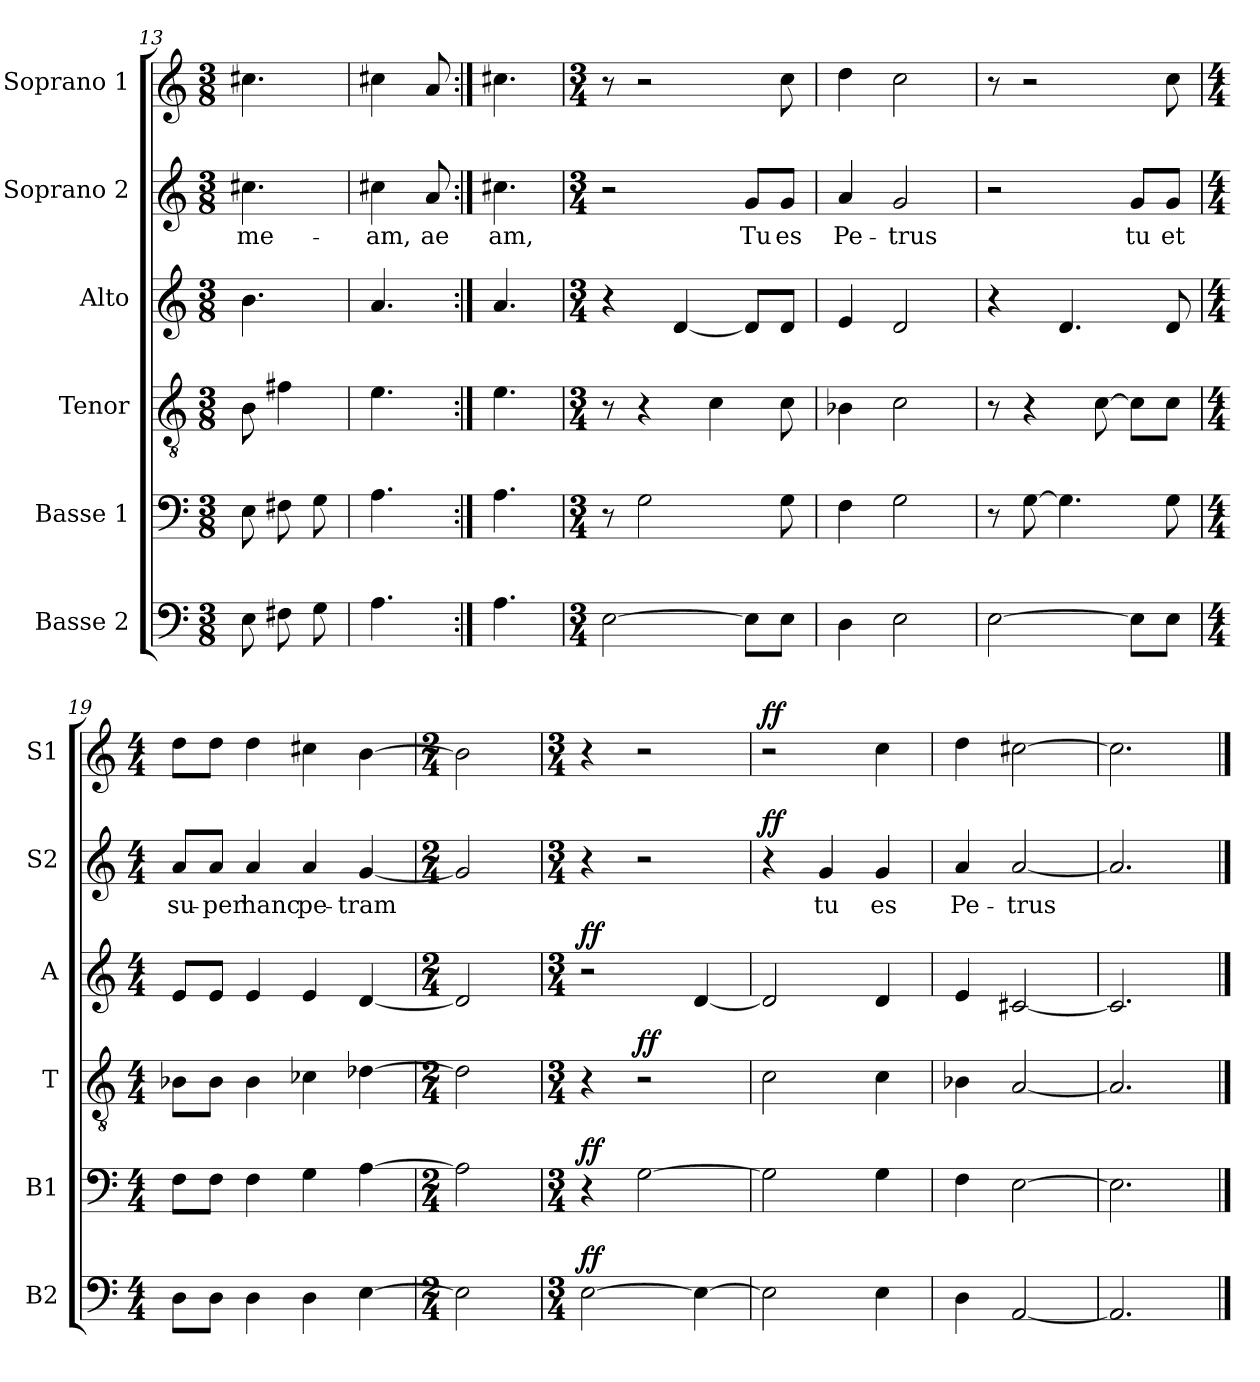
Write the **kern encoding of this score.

**kern	**dynam	**kern	**dynam	**kern	**dynam	**kern	**dynam	**kern	**text	**dynam	**kern	**dynam
*part6	*part6	*part5	*part5	*part4	*part4	*part3	*part3	*part2	*part2	*part2	*part1	*part1
*staff6	*staff6	*staff5	*staff5	*staff4	*staff4	*staff3	*staff3	*staff2	*staff2	*staff2	*staff1	*staff1
*I"Basse 2	*	*I"Basse 1	*	*I"Tenor	*	*I"Alto	*	*I"Soprano 2	*	*	*I"Soprano 1	*
*I'B2	*	*I'B1	*	*I'T	*	*I'A	*	*I'S2	*	*	*I'S1	*
*clefF4	*	*clefF4	*	*clefGv2	*	*clefG2	*	*clefG2	*	*	*clefG2	*
*k[]	*	*k[]	*	*k[]	*	*k[]	*	*k[]	*	*	*k[]	*
*M3/8	*	*M3/8	*	*M3/8	*	*M3/8	*	*M3/8	*	*	*M3/8	*
=13	=13	=13	=13	=13	=13	=13	=13	=13	=13	=13	=13	=13
!	!	!	!	!	!	!	!	!	!LO:LY:b	!	!	!
8E\	.	8E\	.	8B\	.	4.b\	.	4.cc#X\	me-	.	4.cc#X\	.
8F#X\	.	8F#X\	.	4f#X\	.	.	.	.	.	.	.	.
8G\	.	8G\	.	.	.	.	.	.	.	.	.	.
=14	=14	=14	=14	=14	=14	=14	=14	=14	=14	=14	=14	=14
!	!	!	!	!	!	!	!	!	!LO:LY:b	!	!	!
4.A\	.	4.A\	.	4.e\	.	4.a/	.	4cc#X\	-am,	.	4cc#X\	.
!	!	!	!	!	!	!	!	!	!LO:LY:b	!	!	!
.	.	.	.	.	.	.	.	8a/	ae	.	8a/	.
=15:|!	=15:|!	=15:|!	=15:|!	=15:|!	=15:|!	=15:|!	=15:|!	=15:|!	=15:|!	=15:|!	=15:|!	=15:|!
!	!	!	!	!	!	!	!	!	!LO:LY:b	!	!	!
4.A\	.	4.A\	.	4.e\	.	4.a/	.	4.cc#X\	am,	.	4.cc#X\	.
=16	=16	=16	=16	=16	=16	=16	=16	=16	=16	=16	=16	=16
*M3/4	*	*M3/4	*	*M3/4	*	*M3/4	*	*M3/4	*	*	*M3/4	*
[2E\	.	8r	.	8r	.	4r	.	2r	.	.	8r	.
.	.	2G\	.	4r	.	.	.	.	.	.	2r	.
.	.	.	.	.	.	[4d/	.	.	.	.	.	.
.	.	.	.	4c\	.	.	.	.	.	.	.	.
!	!	!	!	!	!	!	!	!	!LO:LY:b	!	!	!
8E\L]	.	.	.	.	.	8d/L]	.	8g/L	Tu	.	.	.
!	!	!	!	!	!	!	!	!	!LO:LY:b	!	!	!
8E\J	.	8G\	.	8c\	.	8d/J	.	8g/J	es	.	8cc\	.
=17	=17	=17	=17	=17	=17	=17	=17	=17	=17	=17	=17	=17
!	!	!	!	!	!	!	!	!	!LO:LY:b	!	!	!
4D\	.	4F\	.	4B-X\	.	4e/	.	4a/	Pe-	.	4dd\	.
!	!	!	!	!	!	!	!	!	!LO:LY:b	!	!	!
2E\	.	2G\	.	2c\	.	2d/	.	2g/	-trus	.	2cc\	.
!!LO:PB:g=z
=18	=18	=18	=18	=18	=18	=18	=18	=18	=18	=18	=18	=18
[2E\	.	8r	.	8r	.	4r	.	2r	.	.	8r	.
.	.	[8G\	.	4r	.	.	.	.	.	.	2r	.
.	.	4.G\]	.	.	.	4.d/	.	.	.	.	.	.
.	.	.	.	[8c\	.	.	.	.	.	.	.	.
!	!	!	!	!	!	!	!	!	!LO:LY:b	!	!	!
8E\L]	.	.	.	8c\L]	.	.	.	8g/L	tu	.	.	.
!	!	!	!	!	!	!	!	!	!LO:LY:b	!	!	!
8E\J	.	8G\	.	8c\J	.	8d/	.	8g/J	et	.	8cc\	.
=19	=19	=19	=19	=19	=19	=19	=19	=19	=19	=19	=19	=19
*M4/4	*	*M4/4	*	*M4/4	*	*M4/4	*	*M4/4	*	*	*M4/4	*
!	!	!	!	!	!	!	!	!	!LO:LY:b	!	!	!
8D\L	.	8F\L	.	8B-X\L	.	8e/L	.	8a/L	su-	.	8dd\L	.
!	!	!	!	!	!	!	!	!	!LO:LY:b	!	!	!
8D\J	.	8F\J	.	8B-\J	.	8e/J	.	8a/J	-per	.	8dd\J	.
!	!	!	!	!	!	!	!	!	!LO:LY:b	!	!	!
4D\	.	4F\	.	4B-\	.	4e/	.	4a/	hanc	.	4dd\	.
!	!	!	!	!	!	!	!	!	!LO:LY:b	!	!	!
4D\	.	4G\	.	4c-X\	.	4e/	.	4a/	pe-	.	4cc#X\	.
!	!	!	!	!	!	!	!	!	!LO:LY:b	!	!	!
[4E\	.	[4A\	.	[4d-X\	.	[4d/	.	[4g/	-tram	.	[4b\	.
=20	=20	=20	=20	=20	=20	=20	=20	=20	=20	=20	=20	=20
*M2/4	*	*M2/4	*	*M2/4	*	*M2/4	*	*M2/4	*	*	*M2/4	*
2E\]	.	2A\]	.	2d-\]	.	2d/]	.	2g/]	.	.	2b\]	.
=21	=21	=21	=21	=21	=21	=21	=21	=21	=21	=21	=21	=21
*M3/4	*	*M3/4	*	*M3/4	*	*M3/4	*	*M3/4	*	*	*M3/4	*
!	!LO:DY:a	!	!LO:DY:a	!	!	!	!LO:DY:a	!	!	!	!	!
[2E\	ff	4r	ff	4r	.	2r	ff	4r	.	.	4r	.
!	!	!	!	!	!LO:DY:a	!	!	!	!	!	!	!
.	.	[2G\	.	2r	ff	.	.	2r	.	.	2r	.
4E\_	.	.	.	.	.	[4d/	.	.	.	.	.	.
=22	=22	=22	=22	=22	=22	=22	=22	=22	=22	=22	=22	=22
!	!	!	!	!	!	!	!	!	!	!LO:DY:a	!	!LO:DY:a
2E\]	.	2G\]	.	2c\	.	2d/]	.	4r	.	ff	2r	ff
!	!	!	!	!	!	!	!	!	!LO:LY:b	!	!	!
.	.	.	.	.	.	.	.	4g/	tu	.	.	.
!	!	!	!	!	!	!	!	!	!LO:LY:b	!	!	!
4E\	.	4G\	.	4c\	.	4d/	.	4g/	es	.	4cc\	.
=23	=23	=23	=23	=23	=23	=23	=23	=23	=23	=23	=23	=23
!	!	!	!	!	!	!	!	!	!LO:LY:b	!	!	!
4D\	.	4F\	.	4B-X\	.	4e/	.	4a/	Pe-	.	4dd\	.
!	!	!	!	!	!	!	!	!	!LO:LY:b	!	!	!
[2AA/	.	[2E\	.	[2A/	.	[2c#X/	.	[2a/	-trus	.	[2cc#X\	.
=24	=24	=24	=24	=24	=24	=24	=24	=24	=24	=24	=24	=24
2.AA/]	.	2.E\]	.	2.A/]	.	2.c#/]	.	2.a/]	.	.	2.cc#\]	.
==	==	==	==	==	==	==	==	==	==	==	==	==
*-	*-	*-	*-	*-	*-	*-	*-	*-	*-	*-	*-	*-
